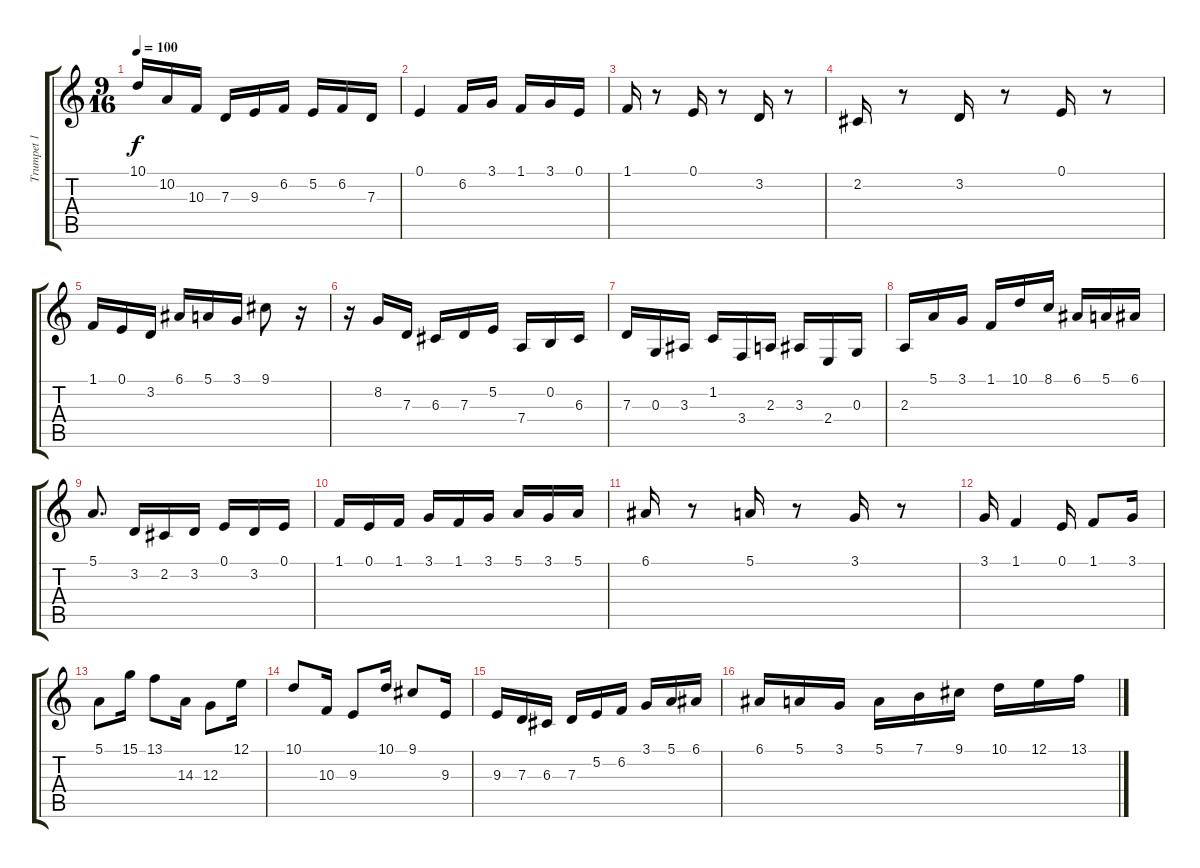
\track ("Trumpet 1" "Trumpet 1") {instrument trumpet}
\staff {score tabs}
\tuning (E4 B3 G3 D3 A2 E2) {hide}
\ts (9 16)
\tempo 100
\clef g2
\ks c
10.1.16{dy f} 10.2.16 10.3.16 7.3.16 9.3.16 6.2.16 5.2.16 6.2.16 7.3.16 |
0.1.4 6.2.16 3.1.16 1.1.16 3.1.16 0.1.16 |
1.1.16 r.8 0.1.16 r.8 3.2.16 r.8 |
2.2.16 r.8 3.2.16 r.8 0.1.16 r.8 |
1.1.16 0.1.16 3.2.16 6.1.16 5.1.16 3.1.16 9.1.8 r.16 |
r.16 8.2.16 7.3.16 6.3.16 7.3.16 5.2.16 7.4.16 0.2.16 6.3.16 |
7.3.16 0.3.16 3.3.16 1.2.16 3.4.16 2.3.16 3.3.16 2.4.16 0.3.16 |
2.3.16 5.1.16 3.1.16 1.1.16 10.1.16 8.1.16 6.1.16 5.1.16 6.1.16 |
5.1.8{d} 3.2.16 2.2.16 3.2.16 0.1.16 3.2.16 0.1.16 |
1.1.16 0.1.16 1.1.16 3.1.16 1.1.16 3.1.16 5.1.16 3.1.16 5.1.16 |
6.1.16 r.8 5.1.16 r.8 3.1.16 r.8 |
3.1.16 1.1.4 0.1.16 1.1.8 3.1.16 |
5.1.8 15.1.16 13.1.8 14.3.16 12.3.8 12.1.16 |
10.1.8 10.3.16 9.3.8 10.1.16 9.1.8 9.3.16 |
9.3.16 7.3.16 6.3.16 7.3.16 5.2.16 6.2.16 3.1.16 5.1.16 6.1.16 |
6.1.16 5.1.16 3.1.16 5.1.16 7.1.16 9.1.16 10.1.16 12.1.16 13.1.16
